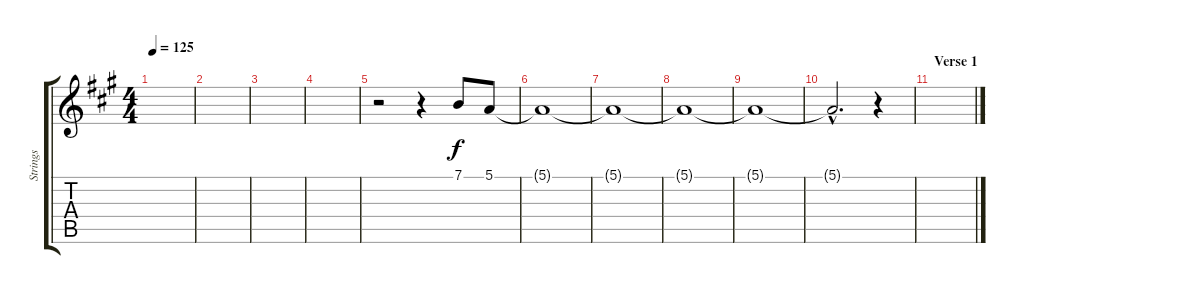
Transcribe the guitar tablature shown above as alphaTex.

\track ("Strings" "Strings") {instrument synthstrings1}
\staff {score tabs}
\tuning (E4 B3 G3 D3 A2 E2) {hide}
\ts (4 4)
\tempo 125
\clef g2
\ks a
|
|
|
|
r.2 r.4 7.1.8 5.1.8 |
5.1{t}.1 |
5.1{t}.1 |
5.1{t}.1 |
5.1{t}.1 |
5.1{hac t}.2{d} r.4 |
\section ("" "Verse 1")
